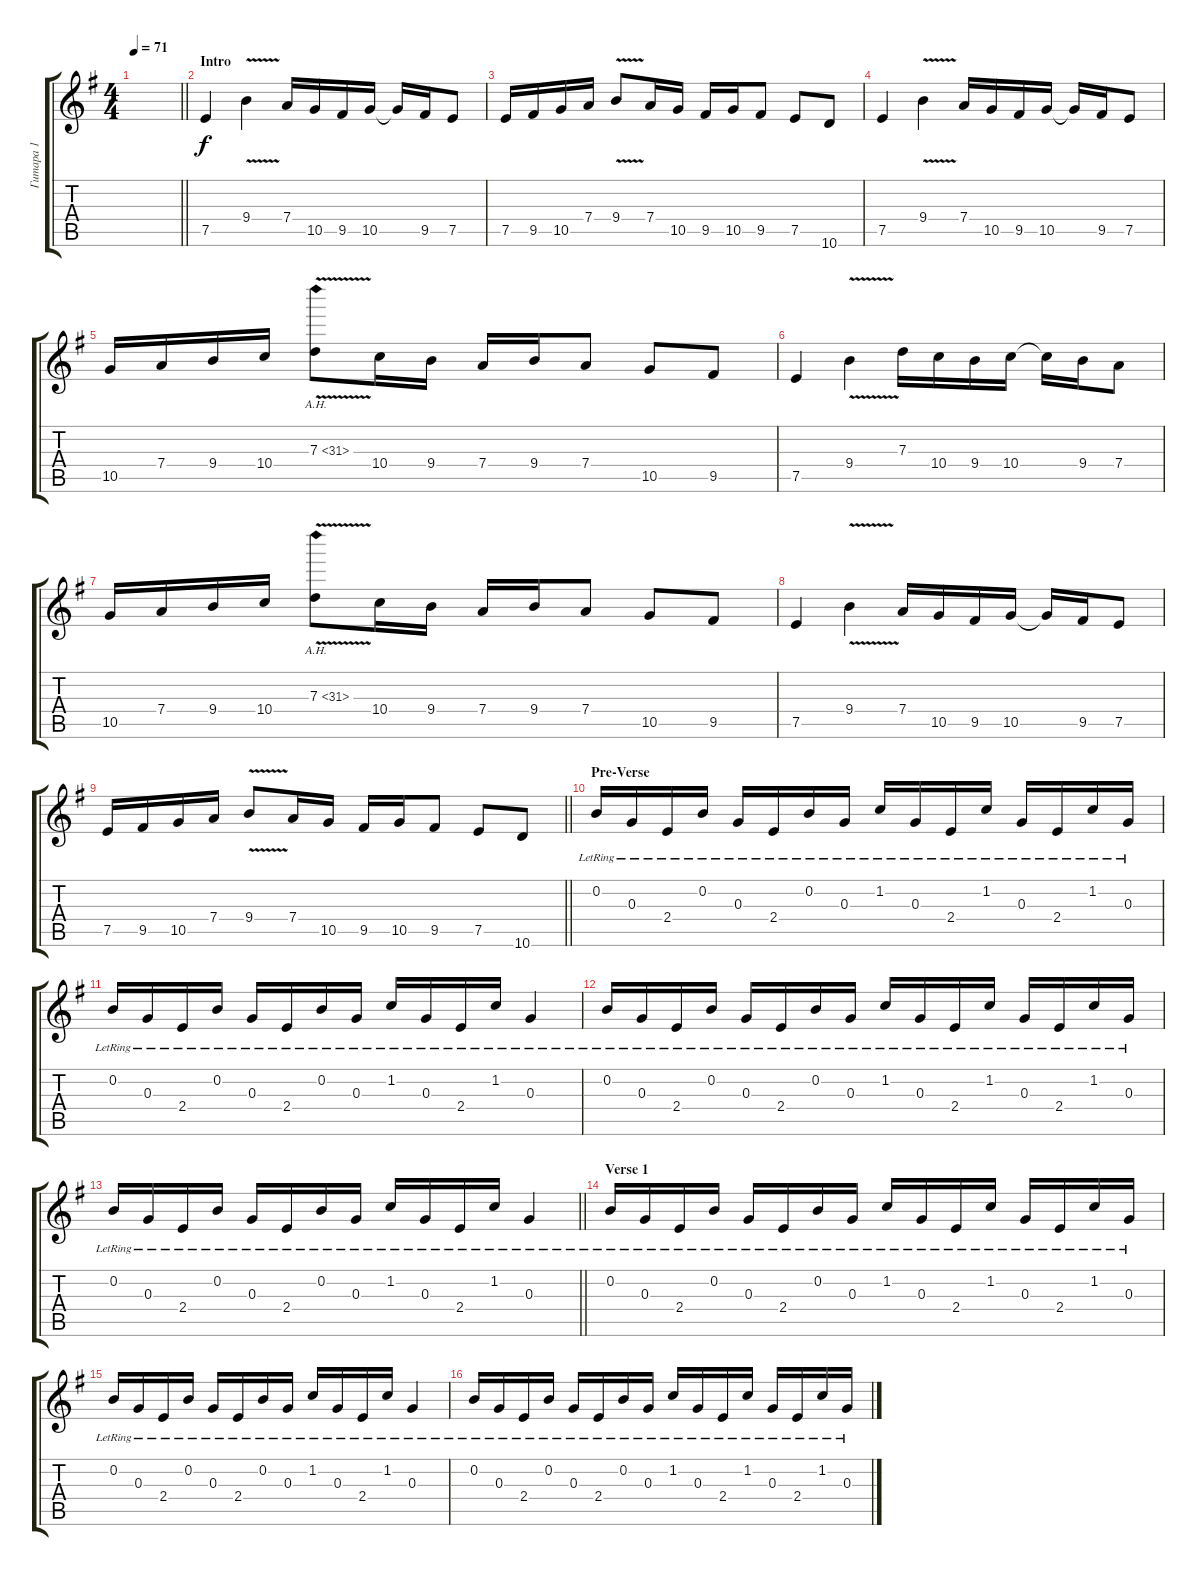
\track ("Гитара 1" "Гитара 1") {instrument distortionguitar}
\staff {score tabs}
\tuning (E4 B3 G3 D3 A2 E2) {hide}
\ts (4 4)
\tempo 71
\clef g2
\barLineRight lightlight
\ks eminor
|
\section ("" "Intro")
7.5.4 9.4{v}.4 7.4.16 10.5.16 9.5.16 10.5.16 10.5{t}.16 9.5.16 7.5.8 |
7.5.16 9.5.16 10.5.16 7.4.16 9.4{v}.8 7.4.16 10.5.16 9.5.16 10.5.16 9.5.8 7.5.8 10.6.8 |
7.5.4 9.4{v}.4 7.4.16 10.5.16 9.5.16 10.5.16 10.5{t}.16 9.5.16 7.5.8 |
10.5.16 7.4.16 9.4.16 10.4.16 7.3{ah 24 v}.8 10.4.16 9.4.16 7.4.16 9.4.16 7.4.8 10.5.8 9.5.8 |
7.5.4 9.4{v}.4 7.3.16 10.4.16 9.4.16 10.4.16 10.4{t}.16 9.4.16 7.4.8 |
10.5.16 7.4.16 9.4.16 10.4.16 7.3{ah 24 v}.8 10.4.16 9.4.16 7.4.16 9.4.16 7.4.8 10.5.8 9.5.8 |
7.5.4 9.4{v}.4 7.4.16 10.5.16 9.5.16 10.5.16 10.5{t}.16 9.5.16 7.5.8 |
\barLineRight lightlight
7.5.16 9.5.16 10.5.16 7.4.16 9.4{v}.8 7.4.16 10.5.16 9.5.16 10.5.16 9.5.8 7.5.8 10.6.8 |
\section ("" "Pre-Verse")
0.2{lr}.16{volume 11 instrument electricguitarclean} 0.3{lr}.16 2.4{lr}.16 0.2{lr}.16 0.3{lr}.16 2.4{lr}.16 0.2{lr}.16 0.3{lr}.16 1.2{lr}.16 0.3{lr}.16 2.4{lr}.16 1.2{lr}.16 0.3{lr}.16 2.4{lr}.16 1.2{lr}.16 0.3{lr}.16 |
0.2{lr}.16 0.3{lr}.16 2.4{lr}.16 0.2{lr}.16 0.3{lr}.16 2.4{lr}.16 0.2{lr}.16 0.3{lr}.16 1.2{lr}.16 0.3{lr}.16 2.4{lr}.16 1.2{lr}.16 0.3{lr}.4 |
0.2{lr}.16 0.3{lr}.16 2.4{lr}.16 0.2{lr}.16 0.3{lr}.16 2.4{lr}.16 0.2{lr}.16 0.3{lr}.16 1.2{lr}.16 0.3{lr}.16 2.4{lr}.16 1.2{lr}.16 0.3{lr}.16 2.4{lr}.16 1.2{lr}.16 0.3{lr}.16 |
\barLineRight lightlight
0.2{lr}.16 0.3{lr}.16 2.4{lr}.16 0.2{lr}.16 0.3{lr}.16 2.4{lr}.16 0.2{lr}.16 0.3{lr}.16 1.2{lr}.16 0.3{lr}.16 2.4{lr}.16 1.2{lr}.16 0.3{lr}.4 |
\section ("" "Verse 1")
0.2{lr}.16 0.3{lr}.16 2.4{lr}.16 0.2{lr}.16 0.3{lr}.16 2.4{lr}.16 0.2{lr}.16 0.3{lr}.16 1.2{lr}.16 0.3{lr}.16 2.4{lr}.16 1.2{lr}.16 0.3{lr}.16 2.4{lr}.16 1.2{lr}.16 0.3{lr}.16 |
0.2{lr}.16 0.3{lr}.16 2.4{lr}.16 0.2{lr}.16 0.3{lr}.16 2.4{lr}.16 0.2{lr}.16 0.3{lr}.16 1.2{lr}.16 0.3{lr}.16 2.4{lr}.16 1.2{lr}.16 0.3{lr}.4 |
0.2{lr}.16 0.3{lr}.16 2.4{lr}.16 0.2{lr}.16 0.3{lr}.16 2.4{lr}.16 0.2{lr}.16 0.3{lr}.16 1.2{lr}.16 0.3{lr}.16 2.4{lr}.16 1.2{lr}.16 0.3{lr}.16 2.4{lr}.16 1.2{lr}.16 0.3{lr}.16
